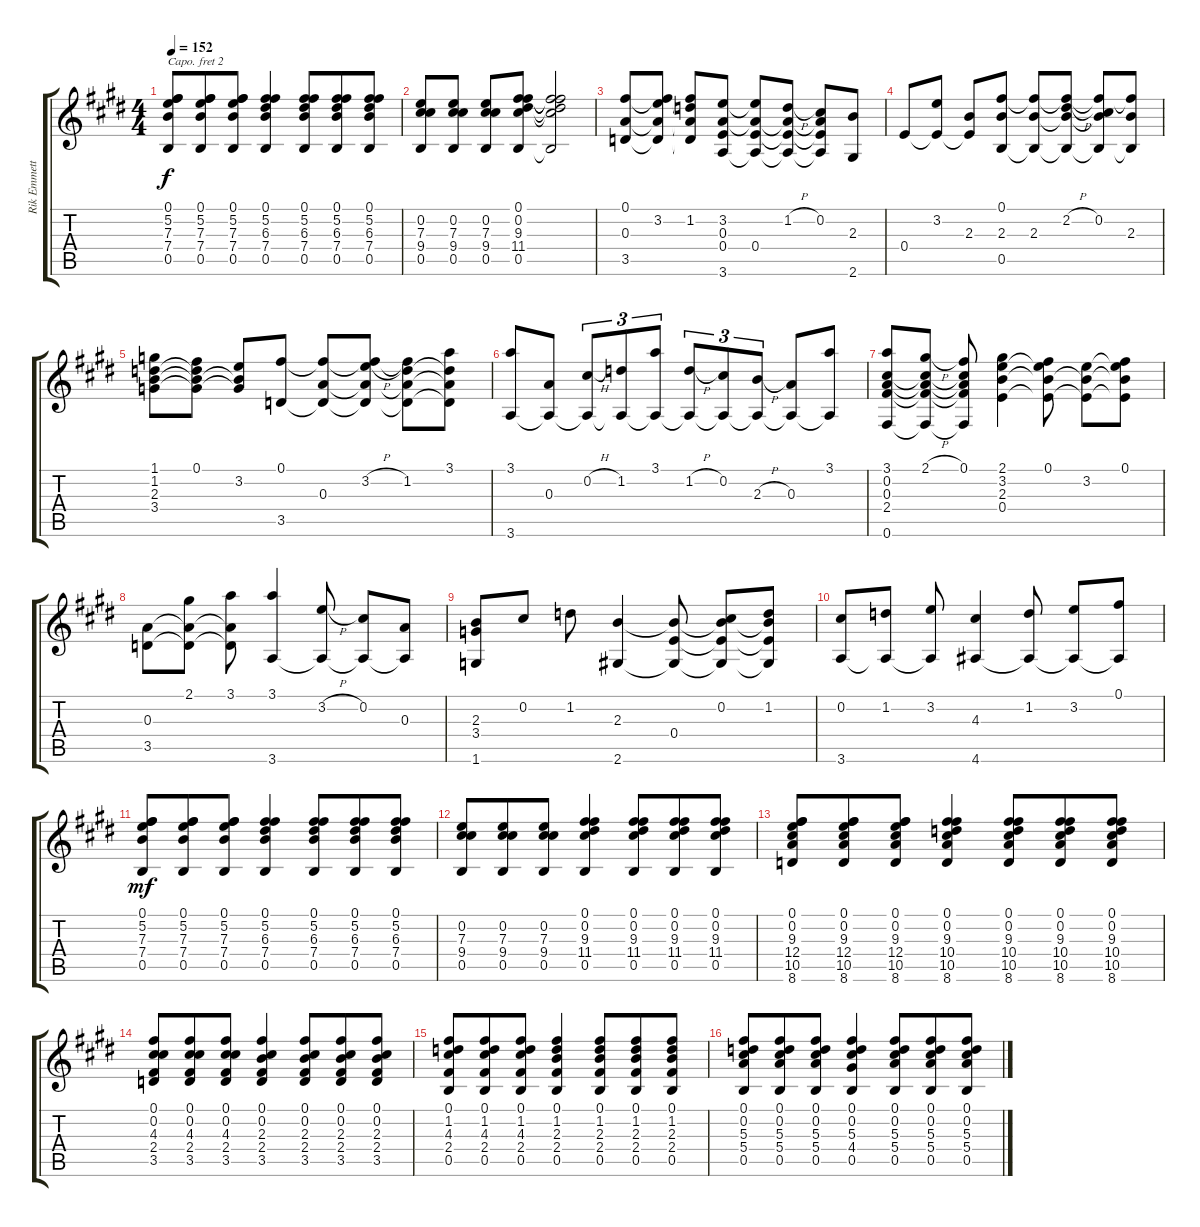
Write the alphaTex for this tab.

\track ("Rik Emmett" "Rik Emmett") {instrument acousticguitarnylon}
\staff {score tabs}
\capo 2
\tuning (E4 B3 G3 D3 A2 E2) {hide}
\ts (4 4)
\tempo 152
\clef g2
\ks e
(0.1 5.2 7.3 7.4 0.5).8{dy f} (0.1 5.2 7.3 7.4 0.5).8{beam merge} (0.1 5.2 7.3 7.4 0.5).8 (0.1 5.2 6.3 7.4 0.5).4 (0.1 5.2 6.3 7.4 0.5).8{beam merge} (0.1 5.2 6.3 7.4 0.5).8 (0.1 5.2 6.3 7.4 0.5).8 |
(0.2 7.3 9.4 0.5).8 (0.2 7.3 9.4 0.5).8 (0.2 7.3 9.4 0.5).8 (0.1 0.2 9.3 11.4 0.5).8 (0.1{t} 0.2{t} 9.3{t} 11.4{t} 0.5{t}).2 |
(0.1 0.3 3.5).8 (0.1{t} 3.2 0.3{t} 3.5{t}).8 (0.1{t} 1.2 0.3{t} 3.5{t}).8 (3.2 0.3 0.4 3.6).8 (3.2{t} 0.3{t} 0.4 3.6{t}).8 (1.2{h} 0.3{t} 0.4{t} 3.6{t}).8 (0.2 0.3{t} 0.4{t} 3.6{t}).8 (2.3 2.6).8 |
0.4.8 (3.2 0.4{t}).8 (2.3 0.4{t}).8 (0.1 2.3 0.5).8 (0.1{t} 2.3 0.5{t}).8 (0.1{t} 2.2{h} 2.3{t} 0.5{t}).8 (0.1{t} 0.2 2.3{t} 0.5{t}).8 (0.1{t} 2.3 0.5{t}).8 |
(1.1 1.2 2.3 3.4).8 (0.1 1.2{t} 2.3{t} 3.4{t}).8 (3.2 2.3{t} 3.4{t}).8 (0.1 3.5).8 (0.1{t} 0.3 3.5{t}).8 (0.1{t} 3.2{h} 0.3{t} 3.5{t}).8 (0.1{t} 1.2 0.3{t} 3.5{t}).8 (3.1 1.2{t} 0.3{t} 3.5{t}).8 |
(3.1 3.6).8 (0.3 3.6{t}).8 (0.2{h} 3.6{t}).8{tu (3 2)} (1.2 3.6{t}).8{tu (3 2)} (3.1 3.6{t}).8{tu (3 2)} (1.2{h} 3.6{t}).8{tu (3 2)} (0.2 3.6{t}).8{tu (3 2)} (2.3{h} 3.6{t}).8{tu (3 2)} (0.3 3.6{t}).8 (3.1 3.6{t}).8 |
(3.1 0.2 0.3 2.4 0.6).8 (2.1{h} 0.2{t} 0.3{t} 2.4{t} 0.6{t}).8 (0.1 0.2{t} 0.3{t} 2.4{t} 0.6{t}).8 (2.1 3.2 2.3 0.4).4 (0.1 3.2{t} 2.3{t} 0.4{t}).8 (3.2 2.3{t} 0.4{t}).8 (0.1 3.2{t} 2.3{t} 0.4{t}).8 |
(0.3 3.5).8 (2.1 0.3{t} 3.5{t}).8 (3.1 0.3{t} 3.5{t}).8 (3.1 3.6).4 (3.2{h} 3.6{t}).8 (0.2 3.6{t}).8 (0.3 3.6{t}).8 |
(2.3 3.4 1.6).8 0.2.8 1.2.8 (2.3 2.6).4 (2.3{t} 0.4 2.6{t}).8 (0.2 2.3{t} 0.4{t} 2.6{t}).8 (1.2 2.3{t} 0.4{t} 2.6{t}).8 |
(0.2 3.6).8 (1.2 3.6{t}).8 (3.2 3.6{t}).8 (4.3 4.6).4 (1.2 4.6{t}).8 (3.2 4.6{t}).8 (0.1 4.6{t}).8 |
(0.1 5.2 7.3 7.4 0.5).8{dy mf} (0.1 5.2 7.3 7.4 0.5).8{beam merge} (0.1 5.2 7.3 7.4 0.5).8{beam merge} (0.1 5.2 6.3 7.4 0.5).4{beam merge} (0.1 5.2 6.3 7.4 0.5).8{beam merge} (0.1 5.2 6.3 7.4 0.5).8{beam merge} (0.1 5.2 6.3 7.4 0.5).8 |
(0.2 7.3 9.4 0.5).8 (0.2 7.3 9.4 0.5).8{beam merge} (0.2 7.3 9.4 0.5).8 (0.1 0.2 9.3 11.4 0.5).4 (0.1 0.2 9.3 11.4 0.5).8{beam merge} (0.1 0.2 9.3 11.4 0.5).8 (0.1 0.2 9.3 11.4 0.5).8 |
(0.1 0.2 9.3 12.4 10.5 8.6).8 (0.1 0.2 9.3 12.4 10.5 8.6).8{beam merge} (0.1 0.2 9.3 12.4 10.5 8.6).8{beam merge} (0.1 0.2 9.3 10.4 10.5 8.6).4{beam merge} (0.1 0.2 9.3 10.4 10.5 8.6).8{beam merge} (0.1 0.2 9.3 10.4 10.5 8.6).8{beam merge} (0.1 0.2 9.3 10.4 10.5 8.6).8 |
(0.1 0.2 4.3 2.4 3.5).8 (0.1 0.2 4.3 2.4 3.5).8{beam merge} (0.1 0.2 4.3 2.4 3.5).8 (0.1 0.2 2.3 2.4 3.5).4 (0.1 0.2 2.3 2.4 3.5).8{beam merge} (0.1 0.2 2.3 2.4 3.5).8 (0.1 0.2 2.3 2.4 3.5).8 |
(0.1 1.2 4.3 2.4 0.5).8 (0.1 1.2 4.3 2.4 0.5).8{beam merge} (0.1 1.2 4.3 2.4 0.5).8 (0.1 1.2 2.3 2.4 0.5).4 (0.1 1.2 2.3 2.4 0.5).8{beam merge} (0.1 1.2 2.3 2.4 0.5).8 (0.1 1.2 2.3 2.4 0.5).8 |
(0.1 0.2 5.3 5.4 0.5).8 (0.1 0.2 5.3 5.4 0.5).8{beam merge} (0.1 0.2 5.3 5.4 0.5).8 (0.1 0.2 5.3 4.4 0.5).4 (0.1 0.2 5.3 5.4 0.5).8{beam merge} (0.1 0.2 5.3 5.4 0.5).8 (0.1 0.2 5.3 5.4 0.5).8
